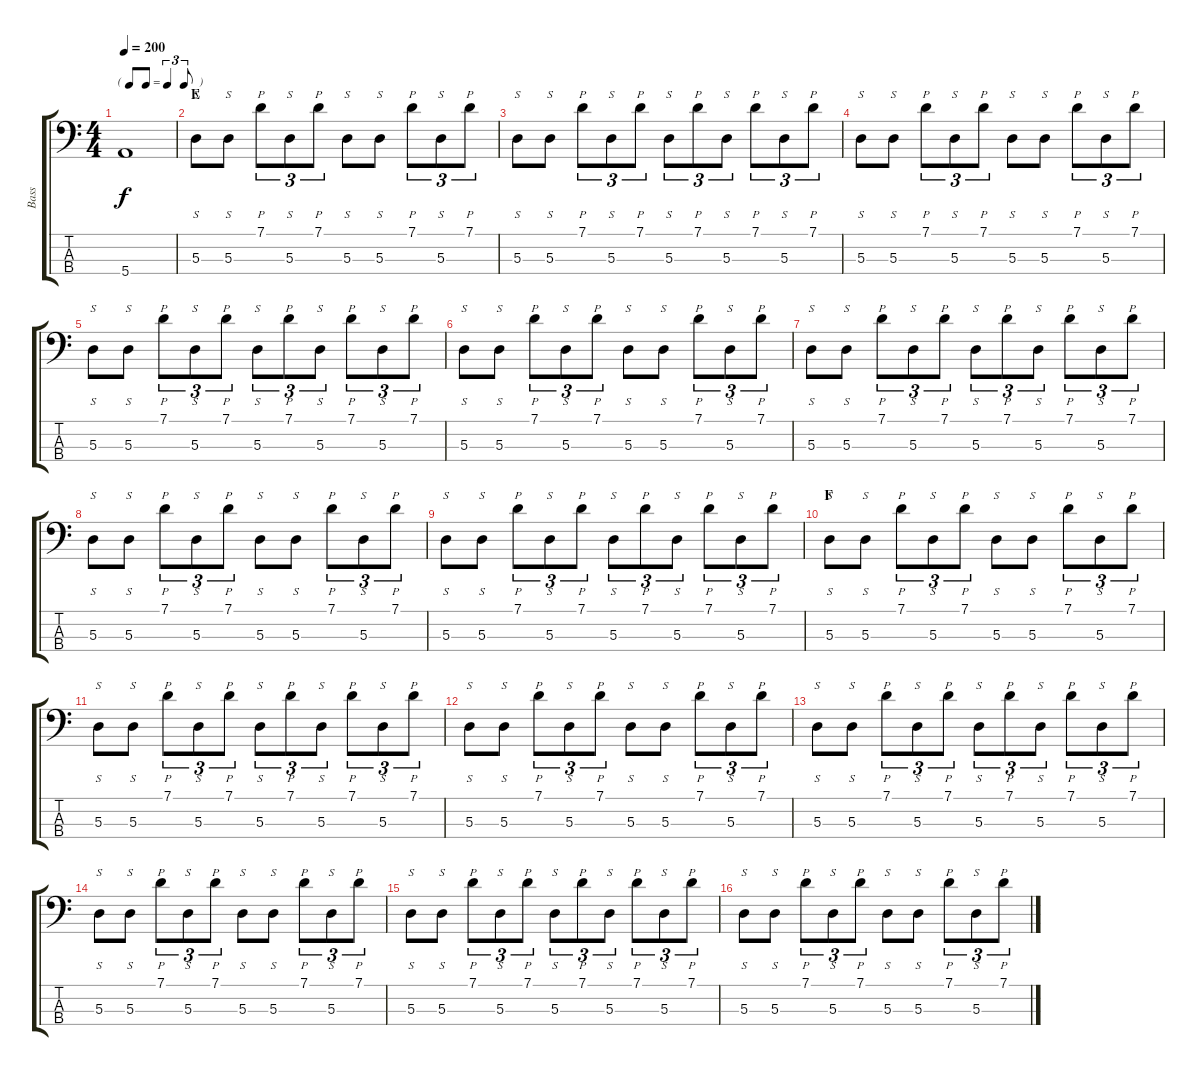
\track ("Bass" "Bass") {instrument slapbass1}
\staff {score tabs}
\tuning (G2 D2 A1 E1) {hide}
\ts (4 4)
\tf triplet8th
\tempo 200
\clef f4
\ks c
5.4{t}.1{dy f} |
\section ("" "E")
5.3.8{s} 5.3.8{s} 7.1.8{p tu (3 2)} 5.3.8{s tu (3 2)} 7.1.8{p tu (3 2)} 5.3.8{s} 5.3.8{s} 7.1.8{p tu (3 2)} 5.3.8{s tu (3 2)} 7.1.8{p tu (3 2)} |
5.3.8{s} 5.3.8{s} 7.1.8{p tu (3 2)} 5.3.8{s tu (3 2)} 7.1.8{p tu (3 2)} 5.3.8{s tu (3 2)} 7.1.8{p tu (3 2)} 5.3.8{s tu (3 2)} 7.1.8{p tu (3 2)} 5.3.8{s tu (3 2)} 7.1.8{p tu (3 2)} |
5.3.8{s} 5.3.8{s} 7.1.8{p tu (3 2)} 5.3.8{s tu (3 2)} 7.1.8{p tu (3 2)} 5.3.8{s} 5.3.8{s} 7.1.8{p tu (3 2)} 5.3.8{s tu (3 2)} 7.1.8{p tu (3 2)} |
5.3.8{s} 5.3.8{s} 7.1.8{p tu (3 2)} 5.3.8{s tu (3 2)} 7.1.8{p tu (3 2)} 5.3.8{s tu (3 2)} 7.1.8{p tu (3 2)} 5.3.8{s tu (3 2)} 7.1.8{p tu (3 2)} 5.3.8{s tu (3 2)} 7.1.8{p tu (3 2)} |
5.3.8{s} 5.3.8{s} 7.1.8{p tu (3 2)} 5.3.8{s tu (3 2)} 7.1.8{p tu (3 2)} 5.3.8{s} 5.3.8{s} 7.1.8{p tu (3 2)} 5.3.8{s tu (3 2)} 7.1.8{p tu (3 2)} |
5.3.8{s} 5.3.8{s} 7.1.8{p tu (3 2)} 5.3.8{s tu (3 2)} 7.1.8{p tu (3 2)} 5.3.8{s tu (3 2)} 7.1.8{p tu (3 2)} 5.3.8{s tu (3 2)} 7.1.8{p tu (3 2)} 5.3.8{s tu (3 2)} 7.1.8{p tu (3 2)} |
5.3.8{s} 5.3.8{s} 7.1.8{p tu (3 2)} 5.3.8{s tu (3 2)} 7.1.8{p tu (3 2)} 5.3.8{s} 5.3.8{s} 7.1.8{p tu (3 2)} 5.3.8{s tu (3 2)} 7.1.8{p tu (3 2)} |
5.3.8{s} 5.3.8{s} 7.1.8{p tu (3 2)} 5.3.8{s tu (3 2)} 7.1.8{p tu (3 2)} 5.3.8{s tu (3 2)} 7.1.8{p tu (3 2)} 5.3.8{s tu (3 2)} 7.1.8{p tu (3 2)} 5.3.8{s tu (3 2)} 7.1.8{p tu (3 2)} |
\section ("" "F")
5.3.8{s} 5.3.8{s} 7.1.8{p tu (3 2)} 5.3.8{s tu (3 2)} 7.1.8{p tu (3 2)} 5.3.8{s} 5.3.8{s} 7.1.8{p tu (3 2)} 5.3.8{s tu (3 2)} 7.1.8{p tu (3 2)} |
5.3.8{s} 5.3.8{s} 7.1.8{p tu (3 2)} 5.3.8{s tu (3 2)} 7.1.8{p tu (3 2)} 5.3.8{s tu (3 2)} 7.1.8{p tu (3 2)} 5.3.8{s tu (3 2)} 7.1.8{p tu (3 2)} 5.3.8{s tu (3 2)} 7.1.8{p tu (3 2)} |
5.3.8{s} 5.3.8{s} 7.1.8{p tu (3 2)} 5.3.8{s tu (3 2)} 7.1.8{p tu (3 2)} 5.3.8{s} 5.3.8{s} 7.1.8{p tu (3 2)} 5.3.8{s tu (3 2)} 7.1.8{p tu (3 2)} |
5.3.8{s} 5.3.8{s} 7.1.8{p tu (3 2)} 5.3.8{s tu (3 2)} 7.1.8{p tu (3 2)} 5.3.8{s tu (3 2)} 7.1.8{p tu (3 2)} 5.3.8{s tu (3 2)} 7.1.8{p tu (3 2)} 5.3.8{s tu (3 2)} 7.1.8{p tu (3 2)} |
5.3.8{s} 5.3.8{s} 7.1.8{p tu (3 2)} 5.3.8{s tu (3 2)} 7.1.8{p tu (3 2)} 5.3.8{s} 5.3.8{s} 7.1.8{p tu (3 2)} 5.3.8{s tu (3 2)} 7.1.8{p tu (3 2)} |
5.3.8{s} 5.3.8{s} 7.1.8{p tu (3 2)} 5.3.8{s tu (3 2)} 7.1.8{p tu (3 2)} 5.3.8{s tu (3 2)} 7.1.8{p tu (3 2)} 5.3.8{s tu (3 2)} 7.1.8{p tu (3 2)} 5.3.8{s tu (3 2)} 7.1.8{p tu (3 2)} |
5.3.8{s} 5.3.8{s} 7.1.8{p tu (3 2)} 5.3.8{s tu (3 2)} 7.1.8{p tu (3 2)} 5.3.8{s} 5.3.8{s} 7.1.8{p tu (3 2)} 5.3.8{s tu (3 2)} 7.1.8{p tu (3 2)}
